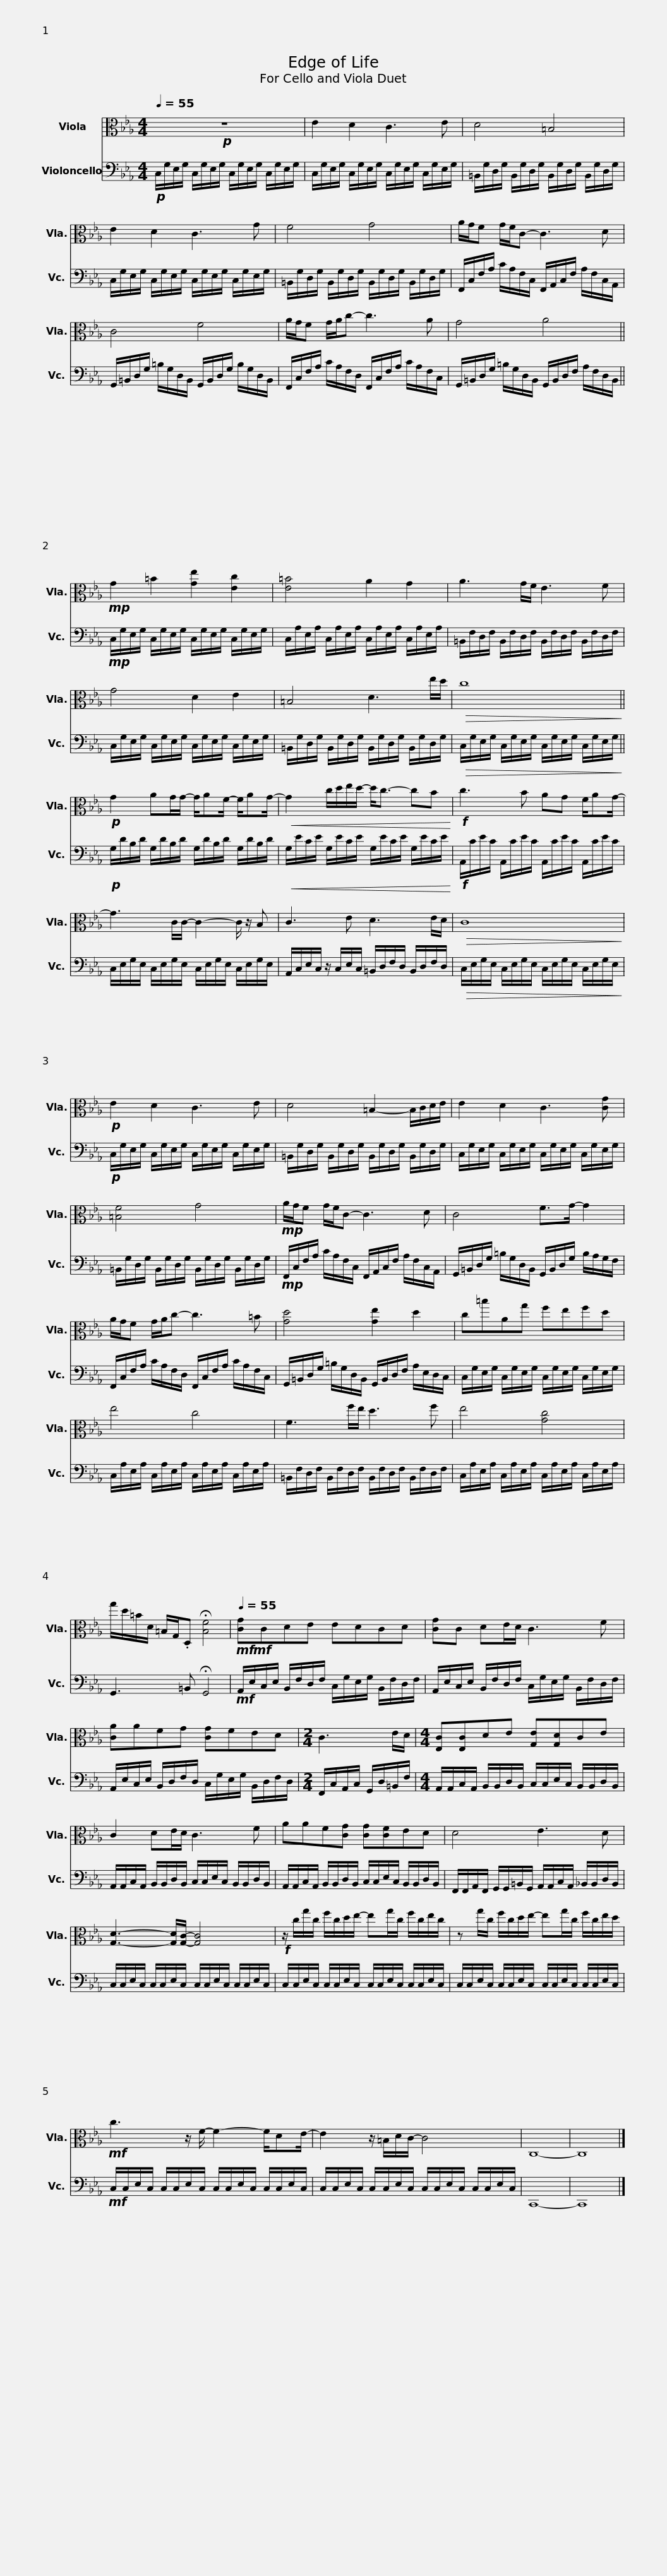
X:1
%%score 1 2
L:1/8
Q:1/4=55
M:4/4
I:linebreak $
K:Eb
V:1 alto
V:2 bass
V:1
!p! z8 | E2 D2 C3 E |$ D4 =B,4 | E2 D2 C3 G |$ F4 G4 | %5
 A/G/F G/F/C- C3 D |$ C4 F4 | A/G/F G/A/c- c3 A |$ G4 A4 ||!mp! G2 =B2 [Ge]2 [Ec]2 |$ %10
 [E=B]4 A2 G2 | A3 G/F/ E3 F |$ G4 D2 E2 | =B,4 D3 e/d/ |$!>(! c8!>)! || %15
!p! G2 AG/G/- G/AF/- F/AG/- |$!<(! G2 c/d/e/d/- d<c- cB!<)! |!f! c3 B AG F/AG/- |$ G3 C/C/- C2- C/ z/ B, | C3 E D3 E/D/ |$ %20
!>(! C8!>)! |!p! E2 D2 C3 E | D4 =B,2- B,/C/D/E/ |$ E2 D2 C3 [CG] | [=B,F]4 G4 |$ %25
!mp! A/G/F G/F/C- C3 D | C4 F>G- G2 |$ A/G/F G/A/c- c3 =B | [Gd]4 [Ge]2 d2 |$ c=bAg fefd | %30
 e4 c4 |$ F3 f/e/ d3 f | e4 [Gc]4 | g/d/=B/D/ =B,/G,/.D, !fermata![B,F]4 |$[Q:1/4=55]!mf!!mf! [CG]CDE EDCD | %35
 [CG]C DE/D/ C3 F |$ [CA]AFG [CG]FED |[M:2/4] C3 E/D/ |[M:4/4] [E,C][E,C]DE [G,E][G,D]CE |$ C2 DE/D/ C3 F | %40
 AAF[CG] [CG][CF]ED |$ D4 E3 D | [G,D]3- [G,D]/[G,C]/- [G,C]4 |$!f! z/ c/g/c/ f/c/d/e/- eg/c/ f/c/e/c/ | z g/c/ f/c/d/e/- eg/c/ f/c/e/d/ |$ %45
!mf! c3 z/ F/- F2- F/DE/- | E2 z/ =B,/D/C/- C4 | C,8- | C,8 |] %49
V:2
!p! C,/G,/E,/G,/ C,/G,/E,/G,/ C,/G,/E,/G,/ C,/G,/E,/G,/ | C,/G,/E,/G,/ C,/G,/E,/G,/ C,/G,/E,/G,/ C,/G,/E,/G,/ |$ =B,,/G,/D,/G,/ B,,/G,/D,/G,/ B,,/G,/D,/G,/ B,,/G,/D,/G,/ | C,/G,/E,/G,/ C,/G,/E,/G,/ C,/G,/E,/G,/ C,/G,/E,/G,/ |$ =B,,/G,/D,/G,/ B,,/G,/D,/G,/ B,,/G,/D,/G,/ B,,/G,/D,/G,/ | %5
 F,,/C,/F,/A,/ C/A,/F,/C,/ F,,/A,,/C,/F,/ A,/F,/C,/A,,/ |$ G,,/=B,,/D,/G,/ =B,/G,/D,/B,,/ G,,/B,,/D,/G,/ B,/G,/D,/B,,/ | F,,/C,/F,/A,/ C/A,/F,/D,/ F,,/C,/F,/A,/ C/A,/F,/C,/ |$ G,,/=B,,/D,/G,/ =B,/G,/D,/B,,/ G,,/B,,/D,/F,/ A,/F,/D,/B,,/ ||!mp! C,/G,/E,/G,/ C,/G,/E,/G,/ C,/G,/E,/G,/ C,/G,/E,/G,/ |$ %10
 C,/A,/E,/A,/ C,/A,/E,/A,/ C,/A,/E,/A,/ C,/A,/E,/A,/ | =B,,/F,/D,/F,/ B,,/F,/D,/F,/ B,,/F,/D,/F,/ B,,/F,/D,/F,/ |$ C,/G,/E,/G,/ C,/G,/E,/G,/ C,/G,/E,/G,/ C,/G,/E,/G,/ | =B,,/G,/D,/G,/ B,,/G,/D,/G,/ B,,/G,/D,/G,/ B,,/G,/D,/G,/ |$!>(! C,/G,/E,/G,/ C,/G,/E,/G,/ C,/G,/E,/G,/ C,/G,/E,/G,/!>)! || %15
!p! G,/D/B,/D/ G,/D/B,/D/ G,/D/B,/D/ G,/D/B,/D/ |$!<(! G,/E/C/E/ G,/E/C/E/ G,/E/C/E/ G,/E/C/E/!<)! |!f! A,,/C/E/C/ A,,/C/E/C/ A,,/C/E/C/ A,,/C/E/C/ |$ C,/E,/G,/E,/ C,/E,/G,/E,/ C,/E,/G,/E,/ C,/E,/G,/E,/ | A,,/C,/E,/C,/ z/ C,/E,/C,/ =B,,/D,/F,/D,/ B,,/D,/F,/D,/ |$ %20
!>(! C,/E,/G,/E,/ C,/E,/G,/E,/ C,/E,/G,/E,/ C,/E,/G,/E,/!>)! |!p! C,/G,/E,/G,/ C,/G,/E,/G,/ C,/G,/E,/G,/ C,/G,/E,/G,/ | =B,,/G,/D,/G,/ B,,/G,/D,/G,/ B,,/G,/D,/G,/ B,,/G,/D,/G,/ |$ C,/G,/E,/G,/ C,/G,/E,/G,/ C,/G,/E,/G,/ C,/G,/E,/G,/ | =B,,/G,/D,/G,/ B,,/G,/D,/G,/ B,,/G,/D,/G,/ B,,/G,/D,/G,/ |$ %25
!mp! F,,/C,/F,/A,/ C/A,/F,/C,/ F,,/A,,/C,/F,/ A,/F,/C,/A,,/ | G,,/=B,,/D,/G,/ =B,/G,/D,/B,,/ G,,/B,,/D,/G,/ B,/A,/G,/F,/ |$ F,,/C,/F,/A,/ C/A,/F,/D,/ F,,/C,/F,/A,/ C/A,/F,/C,/ | G,,/=B,,/D,/G,/ =B,/G,/D,/B,,/ G,,/B,,/D,/F,/ A,/E,/D,/C,/ |$ C,/G,/E,/G,/ C,/G,/E,/G,/ C,/G,/E,/G,/ C,/G,/E,/G,/ | %30
 C,/A,/E,/A,/ C,/A,/E,/A,/ C,/A,/E,/A,/ C,/A,/E,/A,/ |$ =B,,/F,/D,/F,/ B,,/F,/D,/F,/ B,,/F,/D,/F,/ B,,/F,/D,/F,/ | C,/A,/E,/A,/ C,/A,/E,/A,/ C,/A,/E,/A,/ C,/A,/E,/A,/ | G,,3 =B,, !fermata!G,,4 |$!mf! A,,/E,/C,/E,/ B,,/F,/D,/F,/ C,/G,/E,/G,/ B,,/F,/D,/F,/ | %35
 A,,/E,/C,/E,/ B,,/F,/D,/F,/ C,/G,/E,/G,/ B,,/F,/D,/F,/ |$ A,,/E,/C,/E,/ B,,/D,/F,/D,/ C,/G,/E,/G,/ B,,/D,/F,/D,/ |[M:2/4] F,,/C,/A,,/C,/ G,,/D,/=B,,/F,/ |[M:4/4] A,,/A,,/C,/A,,/ B,,/B,,/D,/B,,/ C,/C,/E,/C,/ B,,/B,,/D,/B,,/ |$ A,,/A,,/C,/A,,/ B,,/B,,/D,/B,,/ C,/C,/E,/C,/ B,,/B,,/D,/B,,/ | %40
 A,,/A,,/C,/A,,/ B,,/B,,/D,/B,,/ C,/C,/E,/C,/ B,,/B,,/D,/B,,/ |$ F,,/F,,/A,,/F,,/ G,,/G,,/=B,,/G,,/ A,,/A,,/C,/A,,/ _B,,/B,,/D,/B,,/ | C,/C,/E,/C,/ C,/C,/E,/C,/ C,/C,/E,/C,/ C,/C,/E,/C,/ |$ C,/C,/E,/C,/ C,/C,/E,/C,/ C,/C,/E,/C,/ C,/C,/E,/C,/ | C,/C,/E,/C,/ C,/C,/E,/C,/ C,/C,/E,/C,/ C,/C,/E,/C,/ |$ %45
!mf! C,/C,/E,/C,/ C,/C,/E,/C,/ C,/C,/E,/C,/ C,/C,/E,/C,/ | C,/C,/E,/C,/ C,/C,/E,/C,/ C,/C,/E,/C,/ C,/C,/E,/C,/ | C,,8- | C,,8 |] %49
